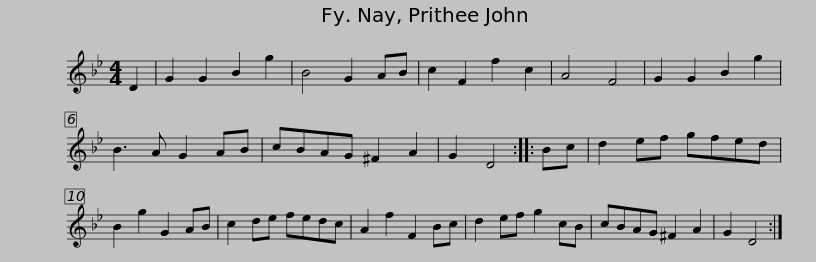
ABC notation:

X:1
L:1/8
M:4/4
I:linebreak $
K:Gmin
V:1 treble
V:1
 D2 | G2 G2 B2 g2 | B4 G2 AB | c2 F2 f2 c2 | A4 F4 | %5
 G2 G2 B2 g2 | B3 A G2 AB | cBAG ^F2 A2 | G2 D4 :: Bc |$ %10
 d2 ef gfed | B2 g2 G2 AB | c2 de fedc | A2 f2 F2 Bc | d2 ef g2 cB | %15
 cBAG ^F2 A2 | G2 D4 :| %17
